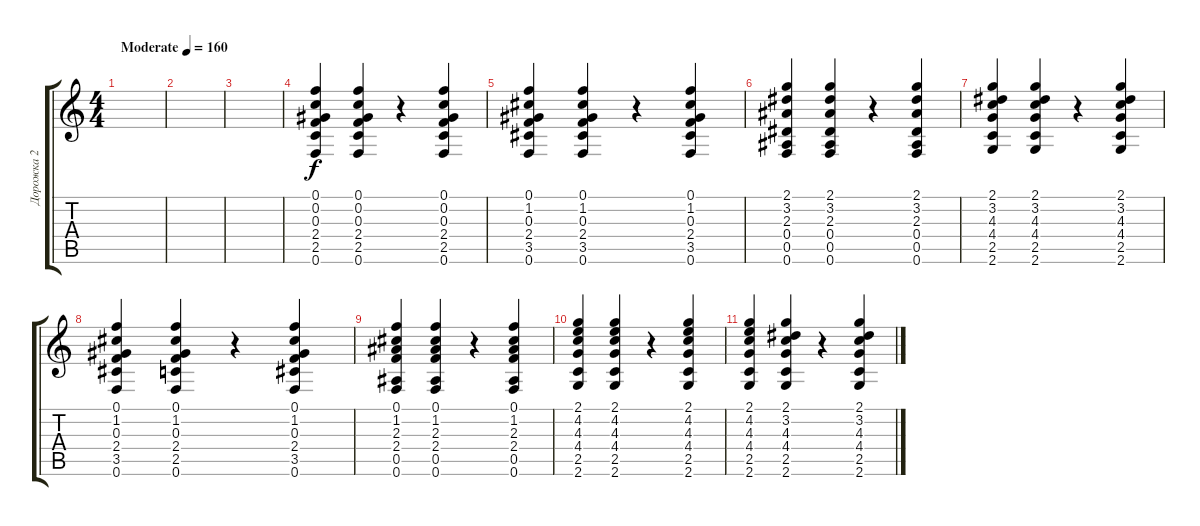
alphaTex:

\track ("Дорожка 2" "Дорожка 2") {instrument acousticguitarsteel}
\staff {score tabs}
\tuning (F4 C4 Ab3 Eb3 Bb2 F2) {hide}
\ts (4 4)
\tempo (160 "Moderate")
\clef g2
\ks c
|
|
|
(0.1 0.2 0.3 2.4 2.5 0.6).4 (0.1 0.2 0.3 2.4 2.5 0.6).4 r.4 (0.1 0.2 0.3 2.4 2.5 0.6).4 |
(0.1 1.2 0.3 2.4 3.5 0.6).4 (0.1 1.2 0.3 2.4 3.5 0.6).4 r.4 (0.1 1.2 0.3 2.4 3.5 0.6).4 |
(2.1 3.2 2.3 0.4 0.5 0.6).4 (2.1 3.2 2.3 0.4 0.5 0.6).4 r.4 (2.1 3.2 2.3 0.4 0.5 0.6).4 |
(2.1 3.2 4.3 4.4 2.5 2.6).4 (2.1 3.2 4.3 4.4 2.5 2.6).4 r.4 (2.1 3.2 4.3 4.4 2.5 2.6).4 |
(0.1 1.2 0.3 2.4 3.5 0.6).4 (0.1 1.2 0.3 2.4 2.5 0.6).4 r.4 (0.1 1.2 0.3 2.4 3.5 0.6).4 |
(0.1 1.2 2.3 2.4 0.5 0.6).4 (0.1 1.2 2.3 2.4 0.5 0.6).4 r.4 (0.1 1.2 2.3 2.4 0.5 0.6).4 |
(2.1 4.2 4.3 4.4 2.5 2.6).4 (2.1 4.2 4.3 4.4 2.5 2.6).4 r.4 (2.1 4.2 4.3 4.4 2.5 2.6).4 |
(2.1 4.2 4.3 4.4 2.5 2.6).4 (2.1 3.2 4.3 4.4 2.5 2.6).4 r.4 (2.1 3.2 4.3 4.4 2.5 2.6).4
